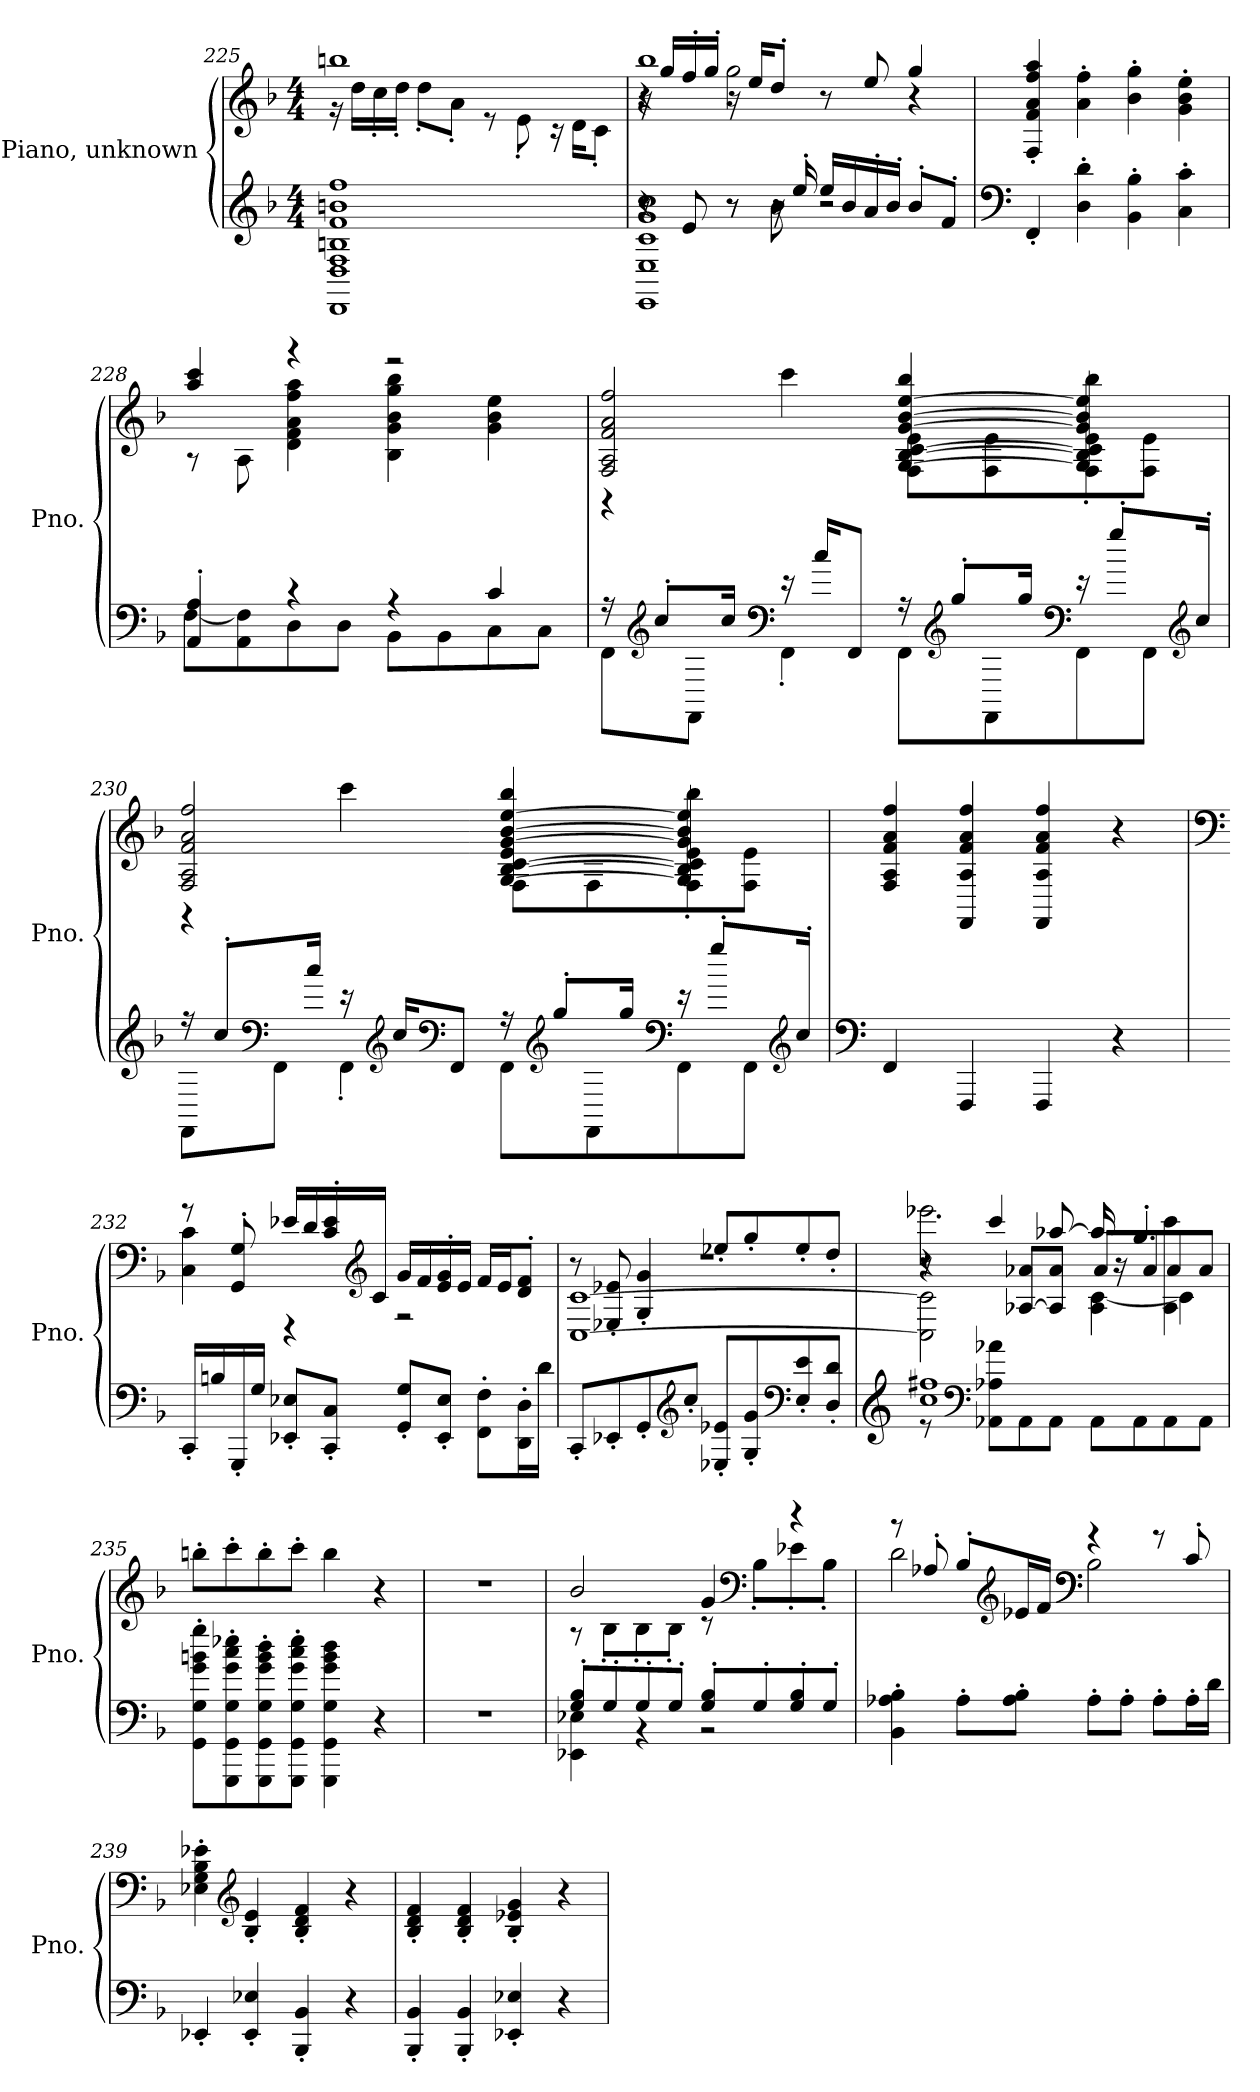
**kern	**kern
*part1	*part1
*staff2	*staff1
*I"Piano, unknown	*
*I'Pno.	*
!!LO:LB:g=z
*clefG2	*clefG2
*k[b-]	*k[b-]
*M4/4	*M4/4
=225	=225
*	*^
1DD 1D 1F 1Bn 1f 1bn 1ff	1bbn	16r
.	.	16dd\LL
.	.	16cc'\
.	.	16dd'\JJ
.	.	8dd'\L
.	.	8a'\J
.	.	8r
.	.	8e'\
.	.	16r
.	.	16d\KL
.	.	8c'\J
=226	=226	=226
*^	*	*^
*	*^	*	*	*
8r	4r	1EE 1E 1c 1g 1cc	1bb-	4r	16r
.	.	.	.	.	16gg/LL
8e/	.	.	.	.	16ff'/
.	.	.	.	.	16gg'/JJ
8r	8r	.	.	2gg\	16r
.	.	.	.	.	16ee/KL
16r	8b-\	.	.	.	8dd'/J
16ee'/	.	.	.	.	.
16ee/LL	2r	.	.	.	8r
16b-/	.	.	.	.	.
16a'/	.	.	.	.	8ee/
16b-'/JJ	.	.	.	.	.
8b-'/L	.	.	.	4r	4gg/
8f'/J	.	.	.	.	.
*v	*v	*v	*	*	*
*	*v	*v	*v
=227	=227
*clefF4	*
4FF'/	4F/' 4f/' 4a/' 4ff/' 4aa/'
4D\' 4d\'	4a\' 4ff\'
4BB-\' 4B-\'	4b-\' 4gg\'
4C\' 4c\'	4g\' 4b-\' 4ee\'
=228	=228
*^	*^
4AA/' 4A/'	[8F\L	4aa/ 4ccc/	8r
.	8AA\ 8F\]	.	8A\
4r	8D\	4r	4d\ 4f\ 4a\ 4ff\ 4aa\
.	8D\J	.	.
4r	8BB-\L	2r	4B-\ 4g\ 4b-\ 4gg\ 4bb-\
.	8BB-\	.	.
4c/	8C\	.	4g\ 4b-\ 4ee\
.	8C\J	.	.
!!LO:LB:g=z	!!
=229	=229	=229	=229
16r	8FF\L	2F/ 2A/ 2f/ 2a/ 2ff/	4r
*clefG2	*	*	*
8cc'/L	.	.	.
.	8FF\J	.	.
16cc/Jk	.	.	.
*clefF4	*	*	*
16r	4FF'\	.	4ccc\
16cc/KL	.	.	.
8FF/J	.	.	.
16r	8FF\L	[4G/ [4B-/ [4c/ [4g/ [4b-/ [4ee/ 4bb-/	8F\ 8e\L
*clefG2	*	*	*
8gg'/L	.	.	.
.	8FF\	.	8F\ 8e\
16gg/Jk	.	.	.
*clefF4	*	*	*
16r	8FF\	4G/] 4B-/] 4c/] 4g/] 4b-/] 4ee/]	8F\' 8e\' 8bb-\'
8gg'/L	.	.	.
.	8FF\J	.	8F\ 8e\J
*clefG2	*	*	*
16cc'/Jk	.	.	.
!!LO:PB:g=z	!!
=230	=230	=230	=230
16r	8FF\L	2F/ 2A/ 2f/ 2a/ 2ff/	4r
8cc'/L	.	.	.
*clefF4	*	*	*
.	8FF\J	.	.
16cc/Jk	.	.	.
16r	4FF'\	.	4ccc\
*clefG2	*	*	*
16cc/KL	.	.	.
*clefF4	*	*	*
8FF/J	.	.	.
16r	8FF\L	[4G/ [4B-/ [4c/ 4e/ [4g/ [4b-/ [4ee/ 4bb-/	8F\L
*clefG2	*	*	*
8gg'/L	.	.	.
.	8FF\	.	8F\
16gg/Jk	.	.	.
*clefF4	*	*	*
16r	8FF\	4G/] 4B-/] 4c/] 4g/] 4b-/] 4ee/]	8F\' 8e\' 8bb-\'
8gg'/L	.	.	.
.	8FF\J	.	8F\ 8e\J
*clefG2	*	*	*
16cc'/Jk	.	.	.
*v	*v	*	*
*	*v	*v
=231	=231
*clefF4	*
4FF/	4F/ 4A/ 4f/ 4a/ 4ff/
4FFF/	4FF/ 4A/ 4f/ 4a/ 4ff/
4FFF/	4FF/ 4A/ 4f/ 4a/ 4ff/
4r	4r
!!LO:LB:g=z
=232	=232
*	*clefF4
*	*^
16CC'/LL	8r	4C\ 4c\
16Bn/	.	.
16GGG'/	8GG/' 8G/'	.
16G/JJ	.	.
8EE-X/' 8E-X/'L	16e-X/LL	4r
.	16d/	.
8CC/' 8C/'J	16c/' 16e-/'	.
*	*clefG2	*
.	16c/JJ	.
8GG/' 8G/'L	16g/LL	2r
.	16f/	.
8EE-/' 8E-/'J	16e-/' 16g/'	.
.	16e-/JJ	.
8FF\' 8F\'L	16f/LL	.
.	16e-/J	.
16DD\' 16D\'L	8d/' 8f/'J	.
16d\JJ	.	.
=233	=233	=233
*	*	*^
8CC'/L	1r	8r	[1C [1c
8EE-X'/	.	8E-X/' 8e-X/'	.
8GG'/	.	4G/' 4g/'	.
*clefG2	*	*	*
8cc'/J	.	.	.
8E-X/' 8e-X/'L	.	8ee-X'/L	.
8G/' 8g/'	.	8gg'/	.
*clefF4	*	*	*
8E-/' 8e-/'	.	8ee-'/	.
8D/' 8d/'J	.	8dd'/J	.
*	*v	*v	*v
!!LO:LB:g=z
=234	=234
*clefG2	*
*^	*^
*	*	*	*^
*	*	*	*	*^
1cc 1ff#X	8r	8r	2.eee-X\	4r	2C\] 2c\]
*clefF4	*	*	*	*	*
.	8AA-X\ 8A-X\ 8a-X\L	4ccc/	.	.	.
.	8AA-\	.	.	[8A-X/ 8a-X/L	.
.	8AA-\J	[8aa-X/	.	8A-/] 8a-/J	.
.	8AA-\L	16aa-/]	.	8a-/L	4A-\ [4c\
.	.	16r	.	.	.
.	8AA-\	4.gg'/	.	8a-/	.
.	8AA-\	.	4A-\ 4ccc\	8a-/	4c\]
.	8AA-\J	.	.	8a-/J	.
*v	*v	*	*	*	*
*	*v	*v	*v	*v
=235	=235
8GG\' 8G\' 8g\' 8bn\' 8gg\'L	8bbn'\L
8GGG\' 8GG\' 8G\' 8g\' 8cc\' 8ee-X\'	8ccc'\
8GGG\' 8GG\' 8G\' 8g\' 8b\' 8dd\'	8bb'\
8GGG\' 8GG\' 8G\' 8g\' 8cc\' 8ee-\'J	8ccc'\J
4GGG\ 4GG\ 4G\ 4g\ 4b\ 4dd\	4bb\
4r	4r
=236	=236
1r	1r
=237	=237
*^	*^
8G/' 8B-/'L	4EE-X\ 4E-X\	2b-/	8r
8G'/	.	.	8B-'\L
8G'/	4r	.	8B-'\
8G'/J	.	.	8B-'\J
8G/' 8B-/'L	2r	4g/	8r
*	*	*clefF4	*
8G'/	.	.	8B-'\L
8G/' 8B-/'	.	4r	8e-X'\
8G'/J	.	.	8B-'\J
*v	*v	*	*
!!LO:LB:g=z	!!
=238	=238	=238
4BB-\' 4A-X\' 4B-\'	8r	2d\
.	8A-X'/	.
8A-'\L	8B-'/L	.
*	*clefG2	*
8A-\' 8B-\'J	16e-X/L	.
.	16f/JJ	.
*	*clefF4	*
8A-'\L	4r	2B-\
8A-'\J	.	.
8A-'\L	8r	.
16A-'\L	8c'/	.
16d\JJ	.	.
*	*v	*v
=239	=239
4EE-X'/	4E-X\' 4G\' 4B-\' 4e-X\'
*	*clefG2
4EE-/' 4E-X/'	4B-/' 4e-/'
4BBB-/' 4BB-/'	4B-/' 4d/' 4f/'
4r	4r
=240	=240
4BBB-/' 4BB-/'	4B-/' 4d/' 4f/'
4BBB-/' 4BB-/'	4B-/' 4d/' 4f/'
4EE-X/' 4E-X/'	4B-/' 4e-X/' 4g/'
4r	4r
=	=
*-	*-
